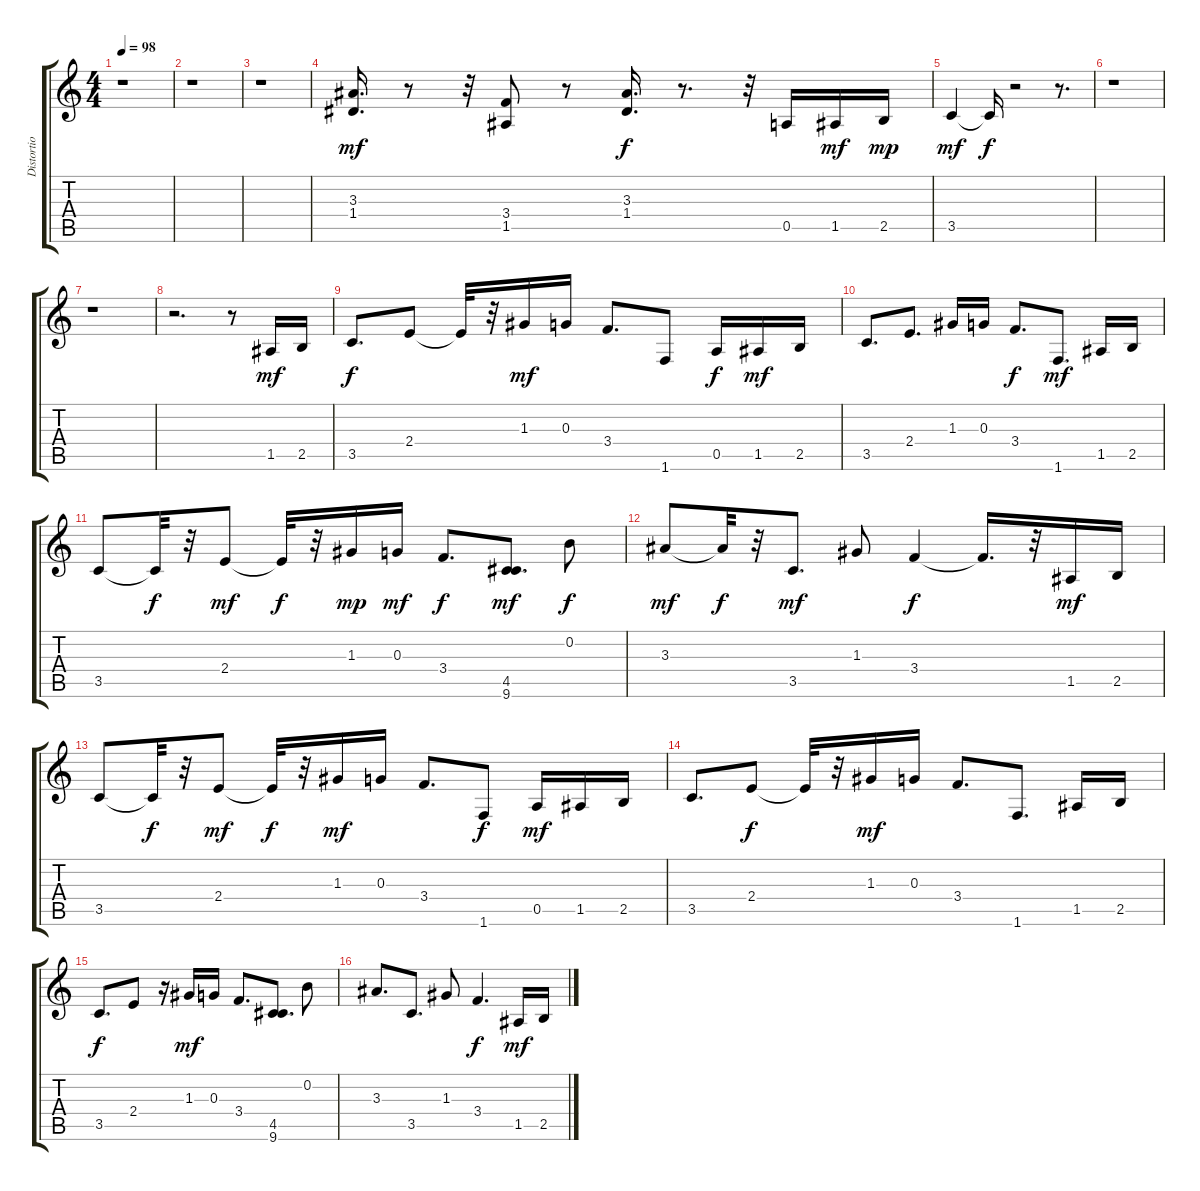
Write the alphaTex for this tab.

\track ("Distortio" "Distortio") {instrument overdrivenguitar}
\staff {score tabs}
\tuning (E4 B3 G3 D3 A2 E2) {hide}
\ts (4 4)
\tempo 98
\clef g2
\ks c
r.1{dy f} |
r.1 |
r.1 |
(3.3 1.4).16{d dy mf} r.8 r.32 (3.4 1.5).8 r.8 (3.3 1.4).16{d dy f} r.8{d} r.32 0.5.16 1.5.16{dy mf} 2.5.16{dy mp} |
3.5.4{dy mf} 3.5{t}.16{dy f} r.2 r.8{d} |
r.1 |
r.1 |
r.2{d} r.8 1.5.16{dy mf volume 12 instrument overdrivenguitar} 2.5.16 |
3.5.8{d dy f} 2.4.8 2.4{t}.32 r.32 1.3.16{dy mf} 0.3.16 3.4.8{d} 1.6.8 0.5.16{dy f} 1.5.16{dy mf} 2.5.16 |
3.5.8{d} 2.4.8{d} 1.3.16 0.3.16 3.4.8{d dy f} 1.6.8{d dy mf} 1.5.16 2.5.16 |
3.5.8 3.5{t}.32{dy f} r.32 2.4.8{dy mf} 2.4{t}.32{dy f} r.32 1.3.16{dy mp} 0.3.16{dy mf} 3.4.8{d dy f} (4.5 9.6).8{d dy mf} 0.2.8{dy f} |
3.3.8{dy mf} 3.3{t}.32{dy f} r.32 3.5.8{d dy mf} 1.3.8 3.4.4{dy f} 3.4{t}.16{d} r.32 1.5.16{dy mf} 2.5.16 |
3.5.8 3.5{t}.32{dy f} r.32 2.4.8{dy mf} 2.4{t}.32{dy f} r.32 1.3.16{dy mf} 0.3.16 3.4.8{d} 1.6.8{dy f} 0.5.16{dy mf} 1.5.16 2.5.16 |
3.5.8{d} 2.4.8{dy f} 2.4{t}.32 r.32 1.3.16{dy mf} 0.3.16 3.4.8{d} 1.6.8{d} 1.5.16 2.5.16 |
3.5.8{d dy f} 2.4.8 r.16 1.3.16{dy mf} 0.3.16 3.4.8{d} (4.5 9.6).8{d} 0.2.8 |
3.3.8{d volume 12 instrument overdrivenguitar} 3.5.8{d} 1.3.8 3.4.4{d dy f} 1.5.16{dy mf} 2.5.16
